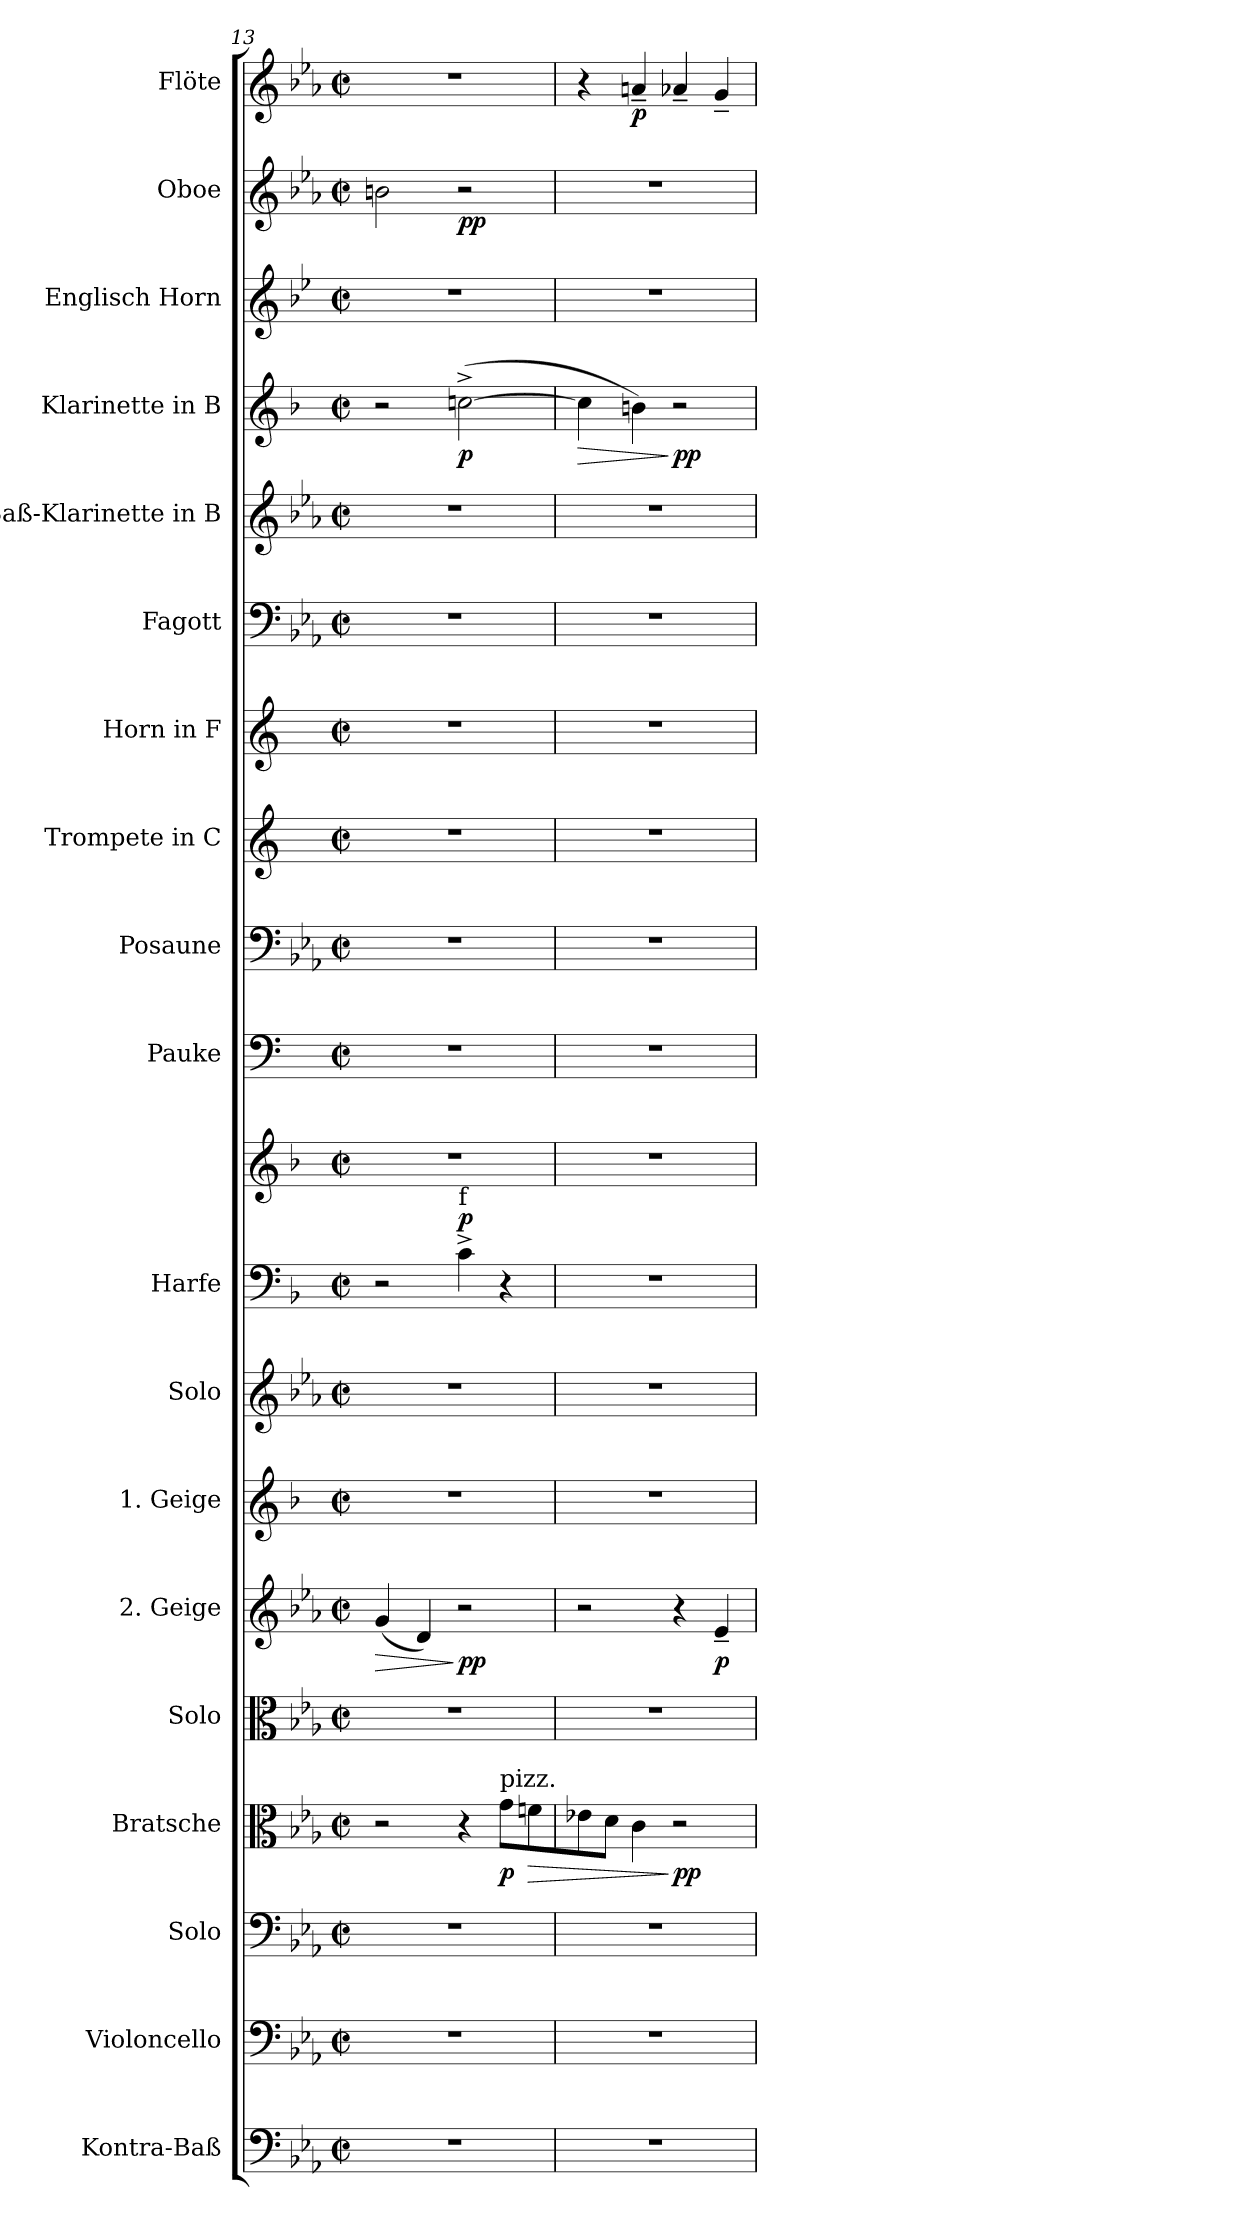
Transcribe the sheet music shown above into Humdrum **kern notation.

**kern	**kern	**kern	**kern	**dynam	**kern	**kern	**dynam	**kern	**kern	**kern	**kern	**dynam	**kern	**kern	**kern	**kern	**kern	**kern	**kern	**dynam	**kern	**kern	**dynam	**kern	**dynam
*part19	*part18	*part17	*part16	*part16	*part15	*part14	*part14	*part13	*part12	*part11	*part11	*part11	*part10	*part9	*part8	*part7	*part6	*part5	*part4	*part4	*part3	*part2	*part2	*part1	*part1
*staff20	*staff19	*staff18	*staff17	*staff17	*staff16	*staff15	*staff15	*staff14	*staff13	*staff12	*staff11	*staff11/12	*staff10	*staff9	*staff8	*staff7	*staff6	*staff5	*staff4	*staff4	*staff3	*staff2	*staff2	*staff1	*staff1
*I"Kontra-Baß	*I"Violoncello	*I"Solo	*I"Bratsche	*	*I"Solo	*I"2. Geige	*	*I"1. Geige	*I"Solo	*I"Harfe	*	*	*I"Pauke	*I"Posaune	*I"Trompete in C	*I"Horn in F	*I"Fagott	*I"Baß-Klarinette in B	*I"Klarinette in B	*	*I"Englisch Horn	*I"Oboe	*	*I"Flöte	*
*	*I'Vlc.	*I'Solo	*I'Br.	*	*I'Solo	*I'2. Gg	*	*I'1. Gg.	*I'Solo	*I'Hrf.	*	*	*I'Pk.	*I'Pos.	*I'Trp.	*I'Hr. F	*I'Fg.	*	*I'Kl. B	*	*I'E. H.	*I'Ob.	*	*I'Fl.	*
*clefF4	*clefF4	*clefF4	*clefC3	*	*clefC3	*clefG2	*	*clefG2	*clefG2	*clefF4	*clefG2	*	*clefF4	*clefF4	*clefG2	*clefG2	*clefF4	*clefG2	*clefG2	*	*clefG2	*clefG2	*	*clefG2	*
*ITrd7c12	*	*	*	*	*	*	*	*ITrd1c2	*	*ITrd1c2	*ITrd1c2	*	*	*	*	*ITrd4c7	*	*ITrd8c14	*ITrd1c2	*	*ITrd4c7	*	*	*	*
*k[b-e-a-]	*k[b-e-a-]	*k[b-e-a-]	*k[b-e-a-]	*	*k[b-e-a-]	*k[b-e-a-]	*	*k[b-e-a-]	*k[b-e-a-]	*k[b-e-a-]	*k[b-e-a-]	*	*k[]	*k[b-e-a-]	*k[]	*k[b-]	*k[b-e-a-]	*k[b-e-a-]	*k[b-e-a-]	*	*k[b-e-a-]	*k[b-e-a-]	*	*k[b-e-a-]	*
*M2/2	*M2/2	*M2/2	*M2/2	*	*M2/2	*M2/2	*	*M2/2	*M2/2	*M2/2	*M2/2	*	*M2/2	*M2/2	*M2/2	*M2/2	*M2/2	*M2/2	*M2/2	*	*M2/2	*M2/2	*	*M2/2	*
*met(c|)	*met(c|)	*met(c|)	*met(c|)	*	*met(c|)	*met(c|)	*	*met(c|)	*met(c|)	*met(c|)	*met(c|)	*	*met(c|)	*met(c|)	*met(c|)	*met(c|)	*met(c|)	*met(c|)	*met(c|)	*	*met(c|)	*met(c|)	*	*met(c|)	*
=13	=13	=13	=13	=13	=13	=13	=13	=13	=13	=13	=13	=13	=13	=13	=13	=13	=13	=13	=13	=13	=13	=13	=13	=13	=13
!	!	!	!	!	!	!	!LO:HP:b	!	!	!	!	!	!	!	!	!	!	!	!	!	!	!	!	!	!
1r	1r	1r	2r	.	1r	(<4g/	>	1r	1r	2r	1r	.	1r	1r	1r	1r	1r	1r	2r	.	1r	2bn\	.	1r	.
.	.	.	.	.	.	4d/)	.	.	.	.	.	.	.	.	.	.	.	.	.	.	.	.	.	.	.
!	!	!	!	!	!	!	!	!	!	!LO:TX:a:t=f	!	!	!	!	!	!	!	!	!	!	!	!	!	!	!
!	!	!	!	!	!	!	!LO:DY:n=1:b	!	!	!	!	!LO:DY:a=2	!	!	!	!	!	!	!	!LO:DY:b	!	!	!LO:DY:b	!	!
.	.	.	4r	.	.	2r	] pp	.	.	4B-^\	.	p	.	.	.	.	.	.	(>[2b-X^\	p	.	2r	pp	.	.
!	!	!	!LO:TX:a:t=pizz.	!	!	!	!	!	!	!	!	!	!	!	!	!	!	!	!	!	!	!	!	!	!
!	!	!	!	!LO:DY:b	!	!	!	!	!	!	!	!	!	!	!	!	!	!	!	!	!	!	!	!	!
.	.	.	8g\L	p	.	.	.	.	.	4r	.	.	.	.	.	.	.	.	.	.	.	.	.	.	.
!	!	!	!	!LO:HP:b	!	!	!	!	!	!	!	!	!	!	!	!	!	!	!	!	!	!	!	!	!
.	.	.	8fn\	>	.	.	.	.	.	.	.	.	.	.	.	.	.	.	.	.	.	.	.	.	.
=14	=14	=14	=14	=14	=14	=14	=14	=14	=14	=14	=14	=14	=14	=14	=14	=14	=14	=14	=14	=14	=14	=14	=14	=14	=14
!	!	!	!	!	!	!	!	!	!	!	!	!	!	!	!	!	!	!	!	!LO:HP:b	!	!	!	!	!
1r	1r	1r	8e-X\	.	1r	2r	.	1r	1r	1r	1r	.	1r	1r	1r	1r	1r	1r	4b-\]	>	1r	1r	.	4r	.
.	.	.	8d\J	.	.	.	.	.	.	.	.	.	.	.	.	.	.	.	.	.	.	.	.	.	.
!	!	!	!	!	!	!	!	!	!	!	!	!	!	!	!	!	!	!	!	!	!	!	!	!	!LO:DY:b
.	.	.	4c\	.	.	.	.	.	.	.	.	.	.	.	.	.	.	.	4an\)	.	.	.	.	4an~/	p
!	!	!	!	!LO:DY:n=1:b	!	!	!	!	!	!	!	!	!	!	!	!	!	!	!	!LO:DY:n=1:b	!	!	!	!	!
.	.	.	2r	] pp	.	4r	.	.	.	.	.	.	.	.	.	.	.	.	2r	] pp	.	.	.	4a-X~/	.
!	!	!	!	!	!	!	!LO:DY:b	!	!	!	!	!	!	!	!	!	!	!	!	!	!	!	!	!	!
.	.	.	.	.	.	4e-~/	p	.	.	.	.	.	.	.	.	.	.	.	.	.	.	.	.	4g~/	.
=	=	=	=	=	=	=	=	=	=	=	=	=	=	=	=	=	=	=	=	=	=	=	=	=	=
*-	*-	*-	*-	*-	*-	*-	*-	*-	*-	*-	*-	*-	*-	*-	*-	*-	*-	*-	*-	*-	*-	*-	*-	*-	*-
